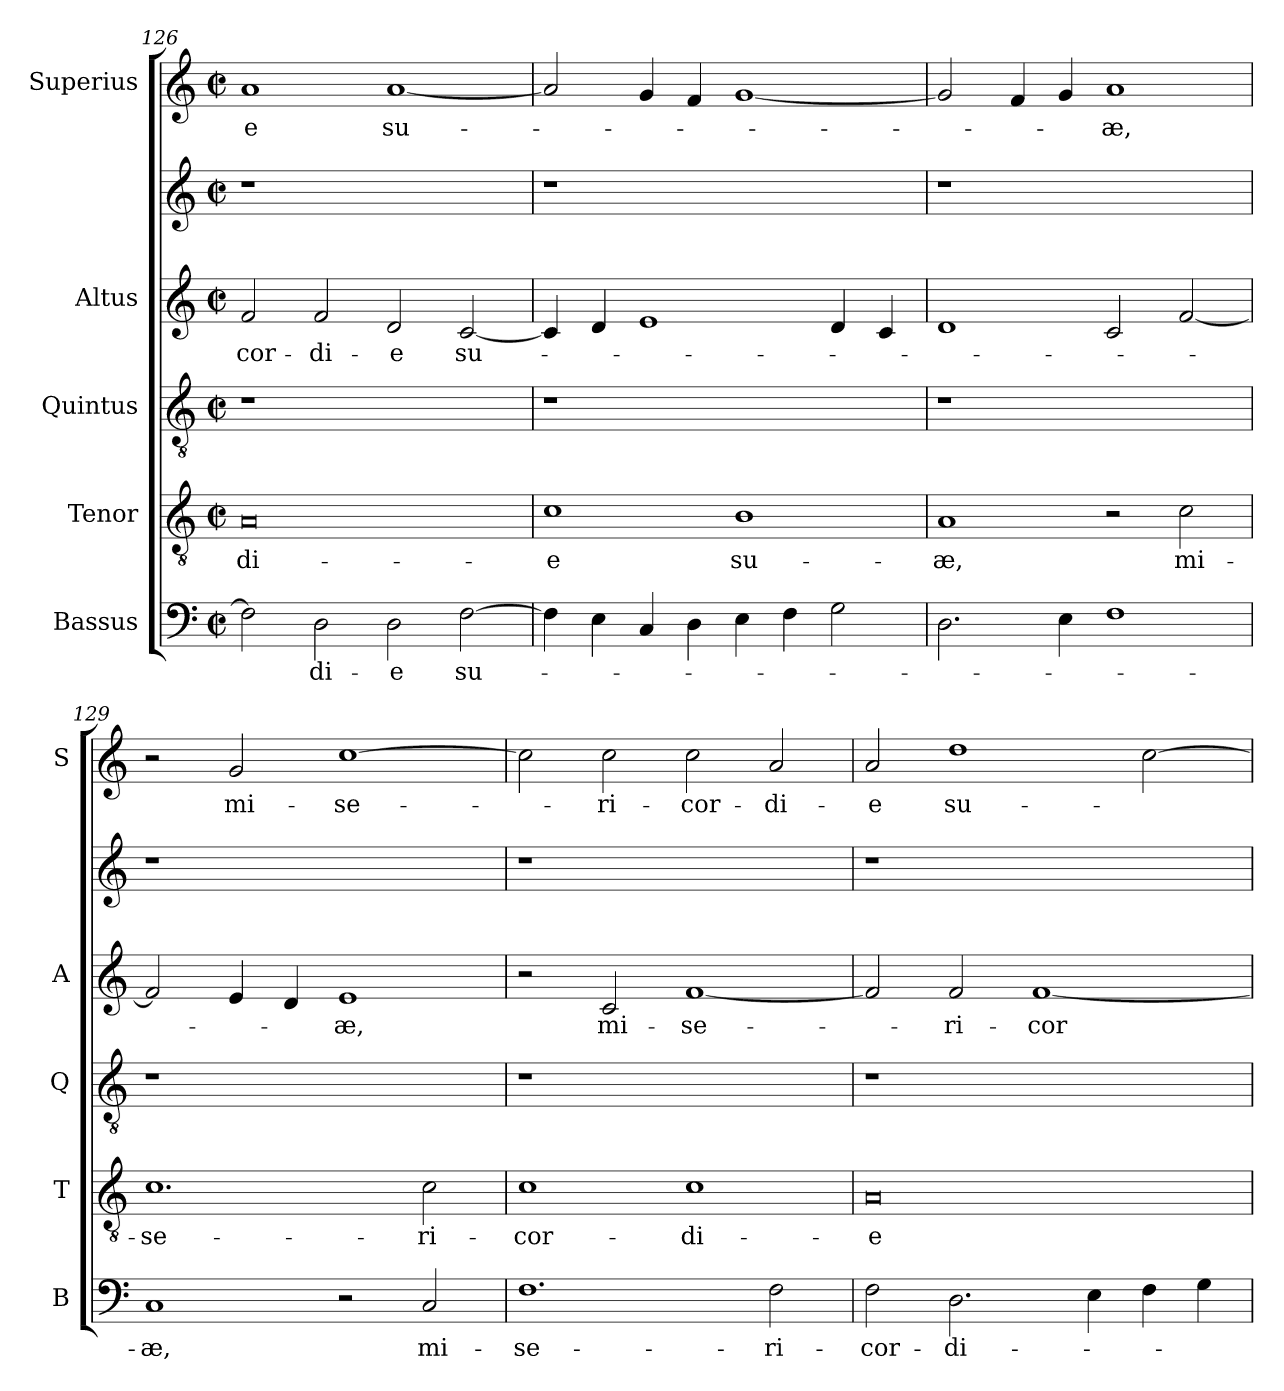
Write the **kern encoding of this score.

**kern	**text	**kern	**text	**kern	**kern	**text	**kern	**kern	**text
*part6	*part6	*part5	*part5	*part4	*part3	*part3	*part2	*part1	*part1
*staff6	*staff6	*staff5	*staff5	*staff4	*staff3	*staff3	*staff2	*staff1	*staff1
*I"Bassus	*	*I"Tenor	*	*I"Quintus	*I"Altus	*	*	*I"Superius	*
*I'B	*	*I'T	*	*I'Q	*I'A	*	*	*I'S	*
*clefF4	*	*clefGv2	*	*clefGv2	*clefG2	*	*clefG2	*clefG2	*
*k[]	*	*k[]	*	*k[]	*k[]	*	*k[]	*k[]	*
*C:	*	*C:	*	*C:	*C:	*	*C:	*C:	*
*M2/2	*	*M2/2	*	*M2/2	*M2/2	*	*M2/2	*M2/2	*
*met(c|)	*	*met(c|)	*	*met(c|)	*met(c|)	*	*met(c|)	*met(c|)	*
=126	=126	=126	=126	=126	=126	=126	=126	=126	=126
!	!	!	!LO:LY:b	!	!	!LO:LY:b	!	!	!LO:LY:b
2F\]	.	0A	-di-	1r	2f/	-cor-	1r	1a	-e
!	!LO:LY:b	!	!	!	!	!LO:LY:b	!	!	!
2D\	-di-	.	.	.	2f/	-di-	.	.	.
!	!LO:LY:b	!	!	!	!	!LO:LY:b	!	!	!LO:LY:b
2D\	-e	.	.	1ryy	2d/	-e	1ryy	[1a	su-
!	!LO:LY:b	!	!	!	!	!LO:LY:b	!	!	!
[2F\	su-	.	.	.	[2c/	su-	.	.	.
=127	=127	=127	=127	=127	=127	=127	=127	=127	=127
!	!	!	!LO:LY:b	!	!	!	!	!	!
4F\]	.	1c	-e	1r	4c/]	.	1r	2a/]	.
4E\	.	.	.	.	4d/	.	.	.	.
4C/	.	.	.	.	1e	.	.	4g/	.
4D\	.	.	.	.	.	.	.	4f/	.
!	!	!	!LO:LY:b	!	!	!	!	!	!
4E\	.	1B	su-	1ryy	.	.	1ryy	[1g	.
4F\	.	.	.	.	.	.	.	.	.
2G\	.	.	.	.	4d/	.	.	.	.
.	.	.	.	.	4c/	.	.	.	.
=128	=128	=128	=128	=128	=128	=128	=128	=128	=128
!	!	!	!LO:LY:b	!	!	!	!	!	!
2.D\	.	1A	-æ,	1r	1d	.	1r	2g/]	.
.	.	.	.	.	.	.	.	4f/	.
4E\	.	.	.	.	.	.	.	4g/	.
!	!	!	!	!	!	!	!	!	!LO:LY:b
1F	.	2r	.	1ryy	2c/	.	1ryy	1a	-æ,
!	!	!	!LO:LY:b	!	!	!	!	!	!
.	.	2c\	mi-	.	[2f/	.	.	.	.
=129	=129	=129	=129	=129	=129	=129	=129	=129	=129
!	!LO:LY:b	!	!LO:LY:b	!	!	!	!	!	!
1C	-æ,	1.c	-se-	1r	2f/]	.	1r	2r	.
!	!	!	!	!	!	!	!	!	!LO:LY:b
.	.	.	.	.	4e/	.	.	2g/	mi-
.	.	.	.	.	4d/	.	.	.	.
!	!	!	!	!	!	!LO:LY:b	!	!	!LO:LY:b
2r	.	.	.	1ryy	1e	-æ,	1ryy	[1cc	-se-
!	!LO:LY:b	!	!LO:LY:b	!	!	!	!	!	!
2C/	mi-	2c\	-ri-	.	.	.	.	.	.
!!LO:LB:g=z
=130	=130	=130	=130	=130	=130	=130	=130	=130	=130
!	!LO:LY:b	!	!LO:LY:b	!	!	!	!	!	!
1.F	-se-	1c	-cor-	1r	2r	.	1r	2cc\]	.
!	!	!	!	!	!	!LO:LY:b	!	!	!LO:LY:b
.	.	.	.	.	2c/	mi-	.	2cc\	-ri-
!	!	!	!LO:LY:b	!	!	!LO:LY:b	!	!	!LO:LY:b
.	.	1c	-di-	1ryy	[1f	-se-	1ryy	2cc\	-cor-
!	!LO:LY:b	!	!	!	!	!	!	!	!LO:LY:b
2F\	-ri-	.	.	.	.	.	.	2a/	-di-
=131	=131	=131	=131	=131	=131	=131	=131	=131	=131
!	!LO:LY:b	!	!LO:LY:b	!	!	!	!	!	!LO:LY:b
2F\	-cor-	0A	-e	1r	2f/]	.	1r	2a/	-e
!	!LO:LY:b	!	!	!	!	!LO:LY:b	!	!	!LO:LY:b
2.D\	-di-	.	.	.	2f/	-ri-	.	1dd	su-
!	!	!	!	!	!	!LO:LY:b	!	!	!
.	.	.	.	1ryy	[1f	-cor-	1ryy	.	.
4E\	.	.	.	.	.	.	.	.	.
4F\	.	.	.	.	.	.	.	[2cc\	.
4G\	.	.	.	.	.	.	.	.	.
=	=	=	=	=	=	=	=	=	=
*-	*-	*-	*-	*-	*-	*-	*-	*-	*-
